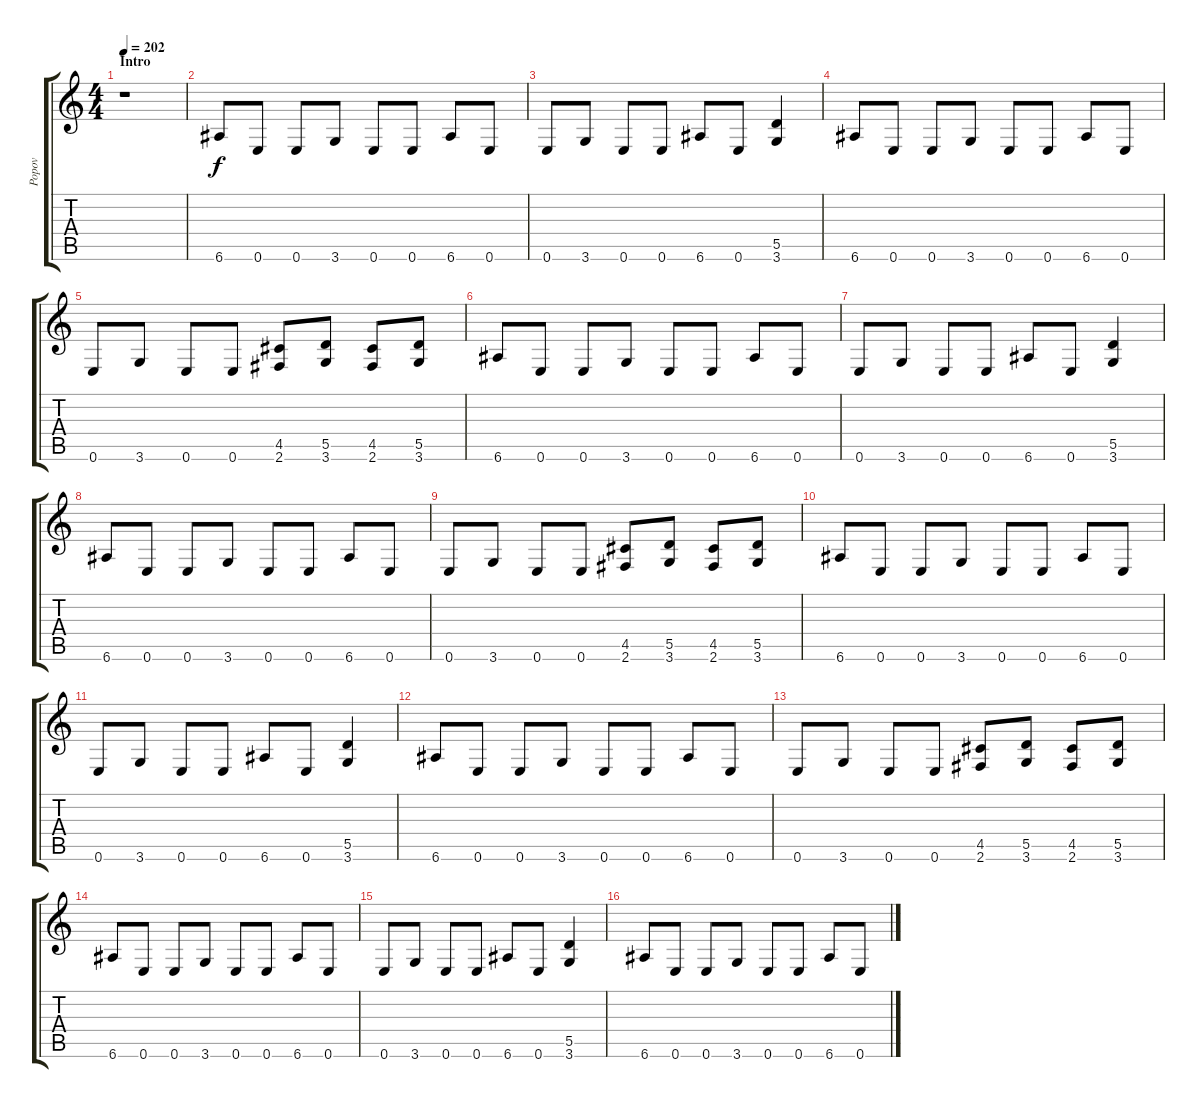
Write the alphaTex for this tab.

\track ("Popov" "Popov") {instrument distortionguitar}
\staff {score tabs}
\tuning (E4 B3 G3 D3 A2 E2) {hide}
\ts (4 4)
\section ("" "Intro")
\tempo 202
\clef g2
\ks c
r.1{dy f instrument distortionguitar} |
6.6.8 0.6.8 0.6.8 3.6.8 0.6.8 0.6.8 6.6.8 0.6.8 |
0.6.8 3.6.8 0.6.8 0.6.8 6.6.8 0.6.8 (5.5 3.6).4 |
6.6.8 0.6.8 0.6.8 3.6.8 0.6.8 0.6.8 6.6.8 0.6.8 |
0.6.8 3.6.8 0.6.8 0.6.8 (4.5 2.6).8 (5.5 3.6).8 (4.5 2.6).8 (5.5 3.6).8 |
6.6.8 0.6.8 0.6.8 3.6.8 0.6.8 0.6.8 6.6.8 0.6.8 |
0.6.8 3.6.8 0.6.8 0.6.8 6.6.8 0.6.8 (5.5 3.6).4 |
6.6.8 0.6.8 0.6.8 3.6.8 0.6.8 0.6.8 6.6.8 0.6.8 |
0.6.8 3.6.8 0.6.8 0.6.8 (4.5 2.6).8 (5.5 3.6).8 (4.5 2.6).8 (5.5 3.6).8 |
6.6.8 0.6.8 0.6.8 3.6.8 0.6.8 0.6.8 6.6.8 0.6.8 |
0.6.8 3.6.8 0.6.8 0.6.8 6.6.8 0.6.8 (5.5 3.6).4 |
6.6.8 0.6.8 0.6.8 3.6.8 0.6.8 0.6.8 6.6.8 0.6.8 |
0.6.8 3.6.8 0.6.8 0.6.8 (4.5 2.6).8 (5.5 3.6).8 (4.5 2.6).8 (5.5 3.6).8 |
6.6.8 0.6.8 0.6.8 3.6.8 0.6.8 0.6.8 6.6.8 0.6.8 |
0.6.8 3.6.8 0.6.8 0.6.8 6.6.8 0.6.8 (5.5 3.6).4 |
6.6.8 0.6.8 0.6.8 3.6.8 0.6.8 0.6.8 6.6.8 0.6.8
